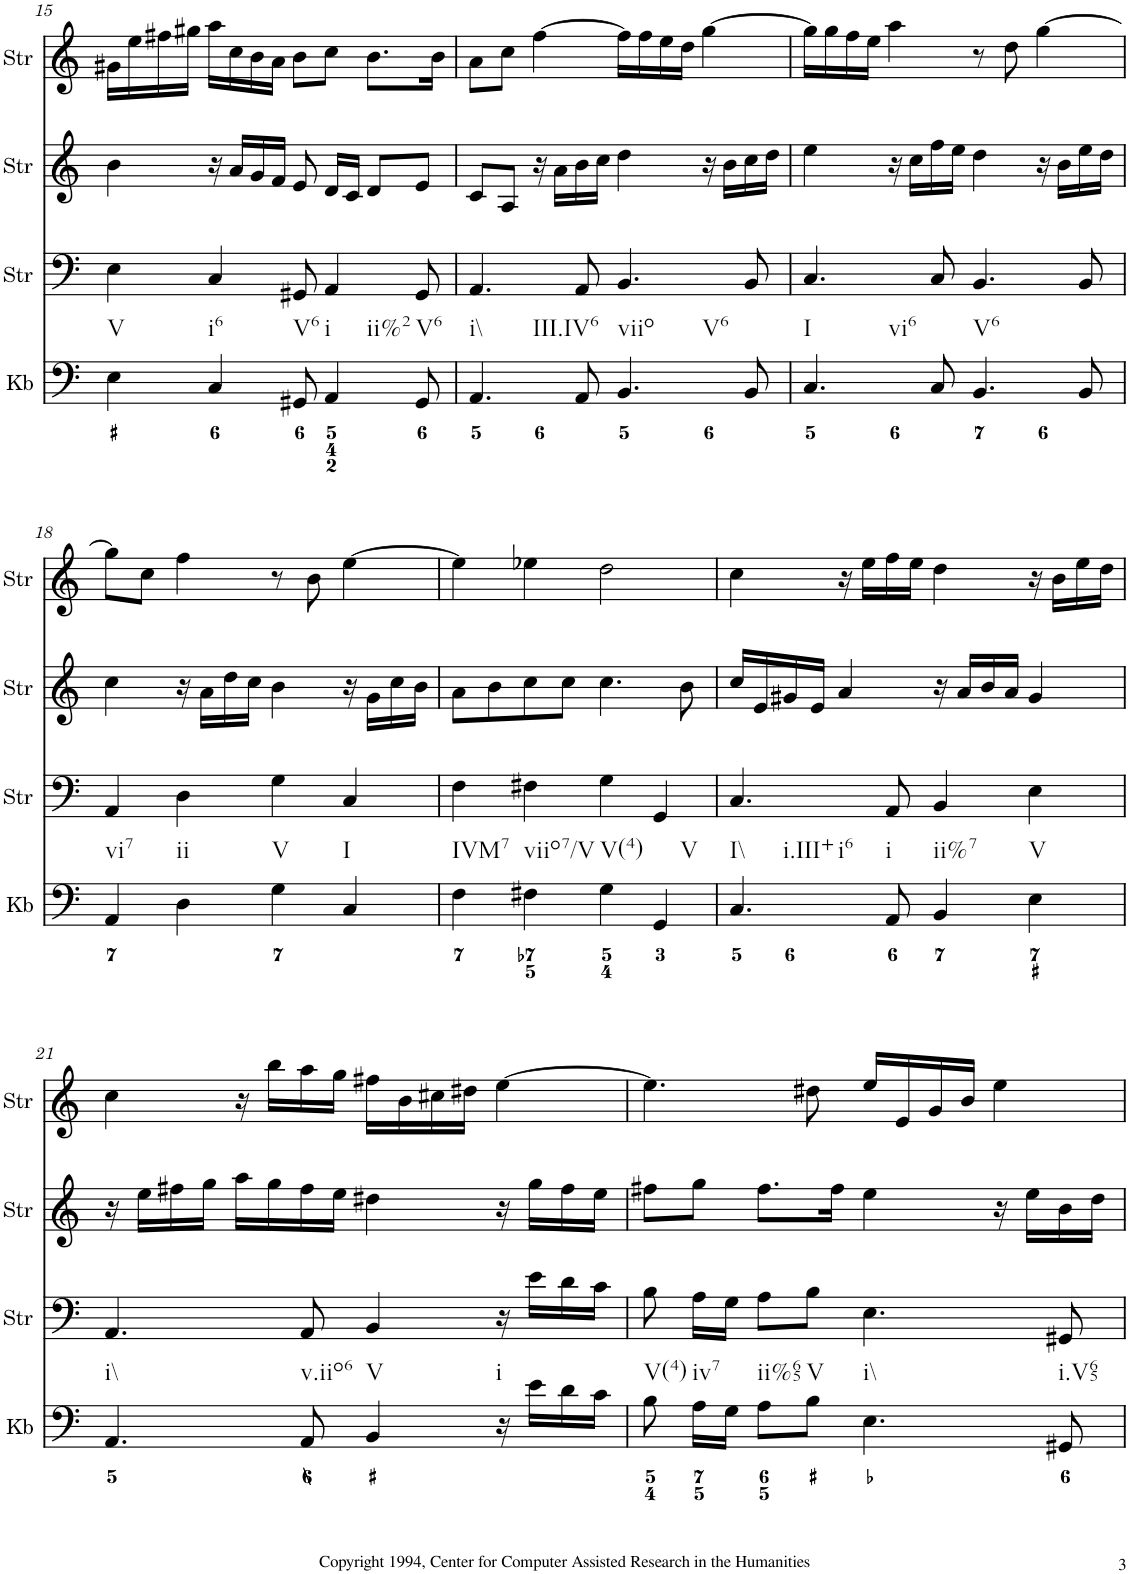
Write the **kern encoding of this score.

**kern	**kern	**kern	**kern
*part4	*part3	*part2	*part1
*staff4	*staff3	*staff2	*staff1
*I"Keyboard	*I"StringInstrument	*I"StringInstrument	*I"StringInstrument
*I'Kb	*I'Str	*I'Str	*I'Str
!!LO:PB:g=z
*clefF4	*clefF4	*clefG2	*clefG2
*k[]	*k[]	*k[]	*k[]
*M4/4	*M4/4	*M4/4	*M4/4
=15	=15	=15	=15
!LO:TX:b:t=V	!	!	!
4E\	4E\	4b\	16g#X\LL
.	.	.	16ee\
.	.	.	16ff#X\
.	.	.	16gg#X\JJ
!LO:TX:b:t=i6	!	!	!
4C/	4C/	16r	16aa\LL
.	.	16a/LL	16cc\
.	.	16g/	16b\
.	.	16f/JJ	16a\JJ
!LO:TX:b:t=V6	!	!	!
8GG#X/	8GG#X/	8e/	8b\L
!LO:TX:b:t=i	!	!	!
!LO:TX:b:t=ii%2	!	!	!
4AA/	4AA/	16d/LL	8cc\J
.	.	16c/JJ	.
.	.	8d/L	8.b\L
!LO:TX:b:t=V6	!	!	!
8GG#/	8GG#/	8e/J	.
.	.	.	16b\Jk
=16	=16	=16	=16
!LO:TX:b:t=i\\	!	!	!
!LO:TX:b:t=III.IV6	!	!	!
4.AA/	4.AA/	8c/L	8a\L
.	.	8A/J	8cc\J
.	.	16r	[4ff\
.	.	16a\LL	.
8AA/	8AA/	16b\	.
.	.	16cc\JJ	.
!LO:TX:b:t=viio	!	!	!
!LO:TX:b:t=V6	!	!	!
4.BB/	4.BB/	4dd\	16ff\LL]
.	.	.	16ff\
.	.	.	16ee\
.	.	.	16dd\JJ
.	.	16r	[4gg\
.	.	16b\LL	.
8BB/	8BB/	16cc\	.
.	.	16dd\JJ	.
=17	=17	=17	=17
!LO:TX:b:t=I	!	!	!
!LO:TX:b:t=vi6	!	!	!
4.C/	4.C/	4ee\	16gg\LL]
.	.	.	16gg\
.	.	.	16ff\
.	.	.	16ee\JJ
.	.	16r	4aa\
.	.	16cc\LL	.
8C/	8C/	16ff\	.
.	.	16ee\JJ	.
!LO:TX:b:t=V6	!	!	!
4.BB/	4.BB/	4dd\	8r
.	.	.	8dd\
.	.	16r	[4gg\
.	.	16b\LL	.
8BB/	8BB/	16ee\	.
.	.	16dd\JJ	.
!!LO:LB:g=z
=18	=18	=18	=18
!LO:TX:b:t=vi7	!	!	!
4AA/	4AA/	4cc\	8gg\L]
.	.	.	8cc\J
!LO:TX:b:t=ii	!	!	!
4D\	4D\	16r	4ff\
.	.	16a\LL	.
.	.	16dd\	.
.	.	16cc\JJ	.
!LO:TX:b:t=V	!	!	!
4G\	4G\	4b\	8r
.	.	.	8b\
!LO:TX:b:t=I	!	!	!
4C/	4C/	16r	[4ee\
.	.	16g\LL	.
.	.	16cc\	.
.	.	16b\JJ	.
=19	=19	=19	=19
!LO:TX:b:t=IVM7	!	!	!
4F\	4F\	8a\L	4ee\]
.	.	8b\	.
!LO:TX:b:t=viio7/V	!	!	!
4F#X\	4F#X\	8cc\	4ee-X\
.	.	8cc\J	.
!LO:TX:b:t=V(4)	!	!	!
4G\	4G\	4.cc\	2dd\
!LO:TX:b:t=V	!	!	!
4GG/	4GG/	.	.
.	.	8b\	.
=20	=20	=20	=20
!LO:TX:b:t=I\\	!	!	!
!LO:TX:b:t=i.III+	!	!	!
!LO:TX:b:t=i6	!	!	!
4.C/	4.C/	16cc/LL	4cc\
.	.	16e/	.
.	.	16g#X/	.
.	.	16e/JJ	.
.	.	4a/	16r
.	.	.	16ee\LL
!LO:TX:b:t=i	!	!	!
8AA/	8AA/	.	16ff\
.	.	.	16ee\JJ
!LO:TX:b:t=ii%7	!	!	!
4BB/	4BB/	16r	4dd\
.	.	16a/LL	.
.	.	16b/	.
.	.	16a/JJ	.
!LO:TX:b:t=V	!	!	!
4E\	4E\	4g#/	16r
.	.	.	16b\LL
.	.	.	16ee\
.	.	.	16dd\JJ
!!LO:LB:g=z
=21	=21	=21	=21
!LO:TX:b:t=i\\	!	!	!
4.AA/	4.AA/	16r	4cc\
.	.	16ee\LL	.
.	.	16ff#X\	.
.	.	16gg\JJ	.
.	.	16aa\LL	16r
.	.	16gg\	16bb\LL
!LO:TX:b:t=v.iio6	!	!	!
8AA/	8AA/	16ff#\	16aa\
.	.	16ee\JJ	16gg\JJ
!LO:TX:b:t=V	!	!	!
4BB/	4BB/	4dd#X\	16ff#X\LL
.	.	.	16b\
.	.	.	16cc#X\
.	.	.	16dd#X\JJ
!LO:TX:b:t=i	!	!	!
16r	16r	16r	[4ee\
16e\LL	16e\LL	16gg\LL	.
16d\	16d\	16ff#\	.
16c\JJ	16c\JJ	16ee\JJ	.
=22	=22	=22	=22
!LO:TX:b:t=V(4)	!	!	!
8B\	8B\	8ff#X\L	4.ee\]
!LO:TX:b:t=iv7	!	!	!
16A\LL	16A\LL	8gg\J	.
16G\JJ	16G\JJ	.	.
!LO:TX:b:t=ii%65	!	!	!
8A\L	8A\L	8.ff#\L	.
!LO:TX:b:t=V	!	!	!
8B\J	8B\J	.	8dd#X\
.	.	16ff#\Jk	.
!LO:TX:b:t=i\\	!	!	!
4.E\	4.E\	4ee\	16ee/LL
.	.	.	16e/
.	.	.	16g/
.	.	.	16b/JJ
.	.	16r	4ee\
.	.	16ee\LL	.
!LO:TX:b:t=i.V65	!	!	!
8GG#X/	8GG#X/	16b\	.
.	.	16dd\JJ	.
=	=	=	=
*-	*-	*-	*-
